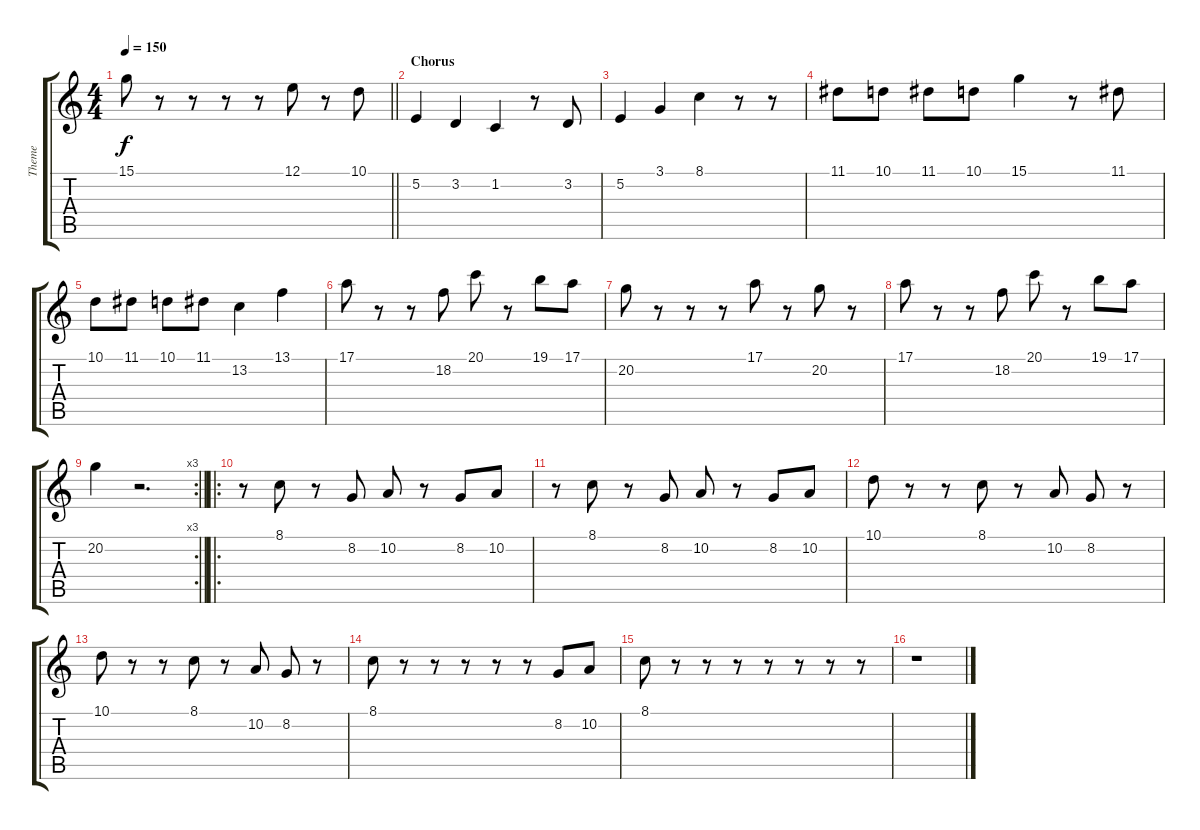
\track ("Theme" "Theme") {instrument marimba}
\staff {score tabs}
\tuning (E4 B3 G3 D3 A2 E2) {hide}
\ts (4 4)
\tempo 150
\clef g2
\barLineRight lightlight
\ks c
15.1.8{dy f} r.8 r.8 r.8 r.8 12.1.8 r.8 10.1.8 |
\section ("" "Chorus")
5.2.4 3.2.4 1.2.4 r.8 3.2.8 |
5.2.4 3.1.4 8.1.4 r.8 r.8 |
11.1.8 10.1.8 11.1.8 10.1.8 15.1.4 r.8 11.1.8 |
10.1.8 11.1.8 10.1.8 11.1.8 13.2.4 13.1.4 |
17.1.8 r.8 r.8 18.2.8 20.1.8 r.8 19.1.8 17.1.8 |
20.2.8 r.8 r.8 r.8 17.1.8 r.8 20.2.8 r.8 |
17.1.8 r.8 r.8 18.2.8 20.1.8 r.8 19.1.8 17.1.8 |
\rc 3
\barLineRight lightlight
20.2.4 r.2{d} |
\ro
\section ("" "")
r.8 8.1.8 r.8 8.2.8 10.2.8 r.8 8.2.8 10.2.8 |
r.8 8.1.8 r.8 8.2.8 10.2.8 r.8 8.2.8 10.2.8 |
10.1.8 r.8 r.8 8.1.8 r.8 10.2.8 8.2.8 r.8 |
10.1.8 r.8{volume 0} r.8 8.1.8 r.8 10.2.8 8.2.8 r.8 |
8.1.8 r.8 r.8 r.8 r.8 r.8 8.2.8 10.2.8 |
8.1.8 r.8 r.8 r.8 r.8 r.8 r.8 r.8 |
r.1
